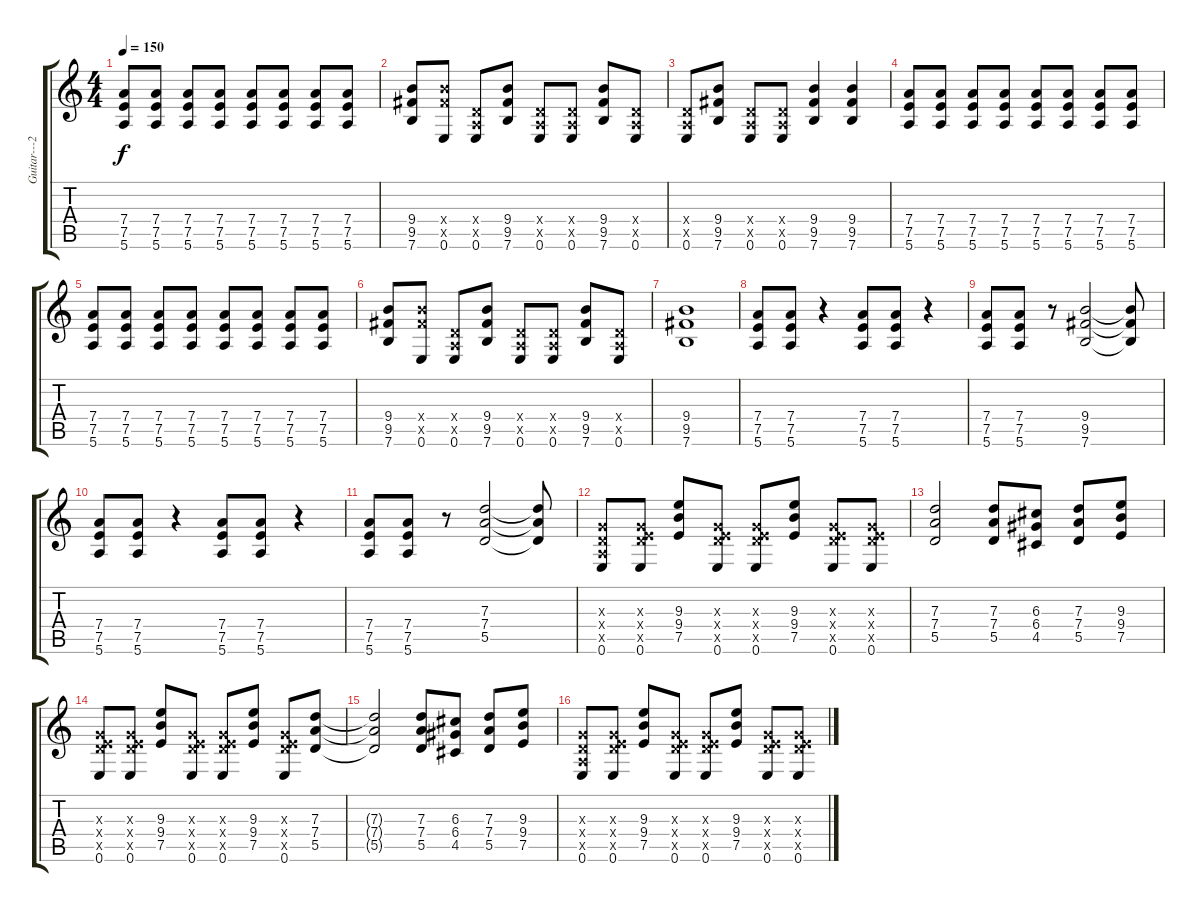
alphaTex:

\track ("Guitar---2" "Guitar---2") {instrument distortionguitar}
\staff {score tabs}
\tuning (E4 B3 G3 D3 A2 E2) {hide}
\ts (4 4)
\tempo 150
\clef g2
\ks c
(7.4 7.5 5.6).8{dy f} (7.4 7.5 5.6).8 (7.4 7.5 5.6).8 (7.4 7.5 5.6).8 (7.4 7.5 5.6).8 (7.4 7.5 5.6).8 (7.4 7.5 5.6).8 (7.4 7.5 5.6).8 |
(9.4 9.5 7.6).8 (9.4{x} 9.5{x} 0.6).8 (0.4{x} 0.5{x} 0.6).8 (9.4 9.5 7.6).8 (0.4{x} 0.5{x} 0.6).8 (0.4{x} 0.5{x} 0.6).8 (9.4 9.5 7.6).8 (0.4{x} 0.5{x} 0.6).8 |
(0.4{x} 0.5{x} 0.6).8 (9.4 9.5 7.6).8 (0.4{x} 0.5{x} 0.6).8 (0.4{x} 0.5{x} 0.6).8 (9.4 9.5 7.6).4 (9.4 9.5 7.6).4 |
(7.4 7.5 5.6).8 (7.4 7.5 5.6).8 (7.4 7.5 5.6).8 (7.4 7.5 5.6).8 (7.4 7.5 5.6).8 (7.4 7.5 5.6).8 (7.4 7.5 5.6).8 (7.4 7.5 5.6).8 |
(7.4 7.5 5.6).8 (7.4 7.5 5.6).8 (7.4 7.5 5.6).8 (7.4 7.5 5.6).8 (7.4 7.5 5.6).8 (7.4 7.5 5.6).8 (7.4 7.5 5.6).8 (7.4 7.5 5.6).8 |
(9.4 9.5 7.6).8 (9.4{x} 9.5{x} 0.6).8 (0.4{x} 0.5{x} 0.6).8 (9.4 9.5 7.6).8 (0.4{x} 0.5{x} 0.6).8 (0.4{x} 0.5{x} 0.6).8 (9.4 9.5 7.6).8 (0.4{x} 0.5{x} 0.6).8 |
(9.4 9.5 7.6).1 |
(7.4 7.5 5.6).8 (7.4 7.5 5.6).8 r.4 (7.4 7.5 5.6).8 (7.4 7.5 5.6).8 r.4 |
(7.4 7.5 5.6).8 (7.4 7.5 5.6).8 r.8 (9.4 9.5 7.6).2 (9.4{t} 9.5{t} 7.6{t}).8 |
(7.4 7.5 5.6).8 (7.4 7.5 5.6).8 r.4 (7.4 7.5 5.6).8 (7.4 7.5 5.6).8 r.4 |
(7.4 7.5 5.6).8 (7.4 7.5 5.6).8 r.8 (7.3 7.4 5.5).2 (7.3{t} 7.4{t} 5.5{t}).8 |
(0.3{x} 0.4{x} 0.5{x} 0.6).8 (0.3{x} 0.4{x} 7.5{x} 0.6).8 (9.3 9.4 7.5).8 (0.3{x} 0.4{x} 7.5{x} 0.6).8 (0.3{x} 0.4{x} 7.5{x} 0.6).8 (9.3 9.4 7.5).8 (0.3{x} 0.4{x} 7.5{x} 0.6).8 (0.3{x} 0.4{x} 7.5{x} 0.6).8 |
(7.3 7.4 5.5).2 (7.3 7.4 5.5).8 (6.3 6.4 4.5).8 (7.3 7.4 5.5).8 (9.3 9.4 7.5).8 |
(0.3{x} 0.4{x} 7.5{x} 0.6).8 (0.3{x} 0.4{x} 7.5{x} 0.6).8 (9.3 9.4 7.5).8 (0.3{x} 0.4{x} 7.5{x} 0.6).8 (0.3{x} 0.4{x} 7.5{x} 0.6).8 (9.3 9.4 7.5).8 (0.3{x} 0.4{x} 7.5{x} 0.6).8 (7.3 7.4 5.5).8 |
(7.3{t} 7.4{t} 5.5{t}).2 (7.3 7.4 5.5).8 (6.3 6.4 4.5).8 (7.3 7.4 5.5).8 (9.3 9.4 7.5).8 |
(0.3{x} 0.4{x} 0.5{x} 0.6).8 (0.3{x} 0.4{x} 7.5{x} 0.6).8 (9.3 9.4 7.5).8 (0.3{x} 0.4{x} 7.5{x} 0.6).8 (0.3{x} 0.4{x} 7.5{x} 0.6).8 (9.3 9.4 7.5).8 (0.3{x} 0.4{x} 7.5{x} 0.6).8 (0.3{x} 0.4{x} 7.5{x} 0.6).8
